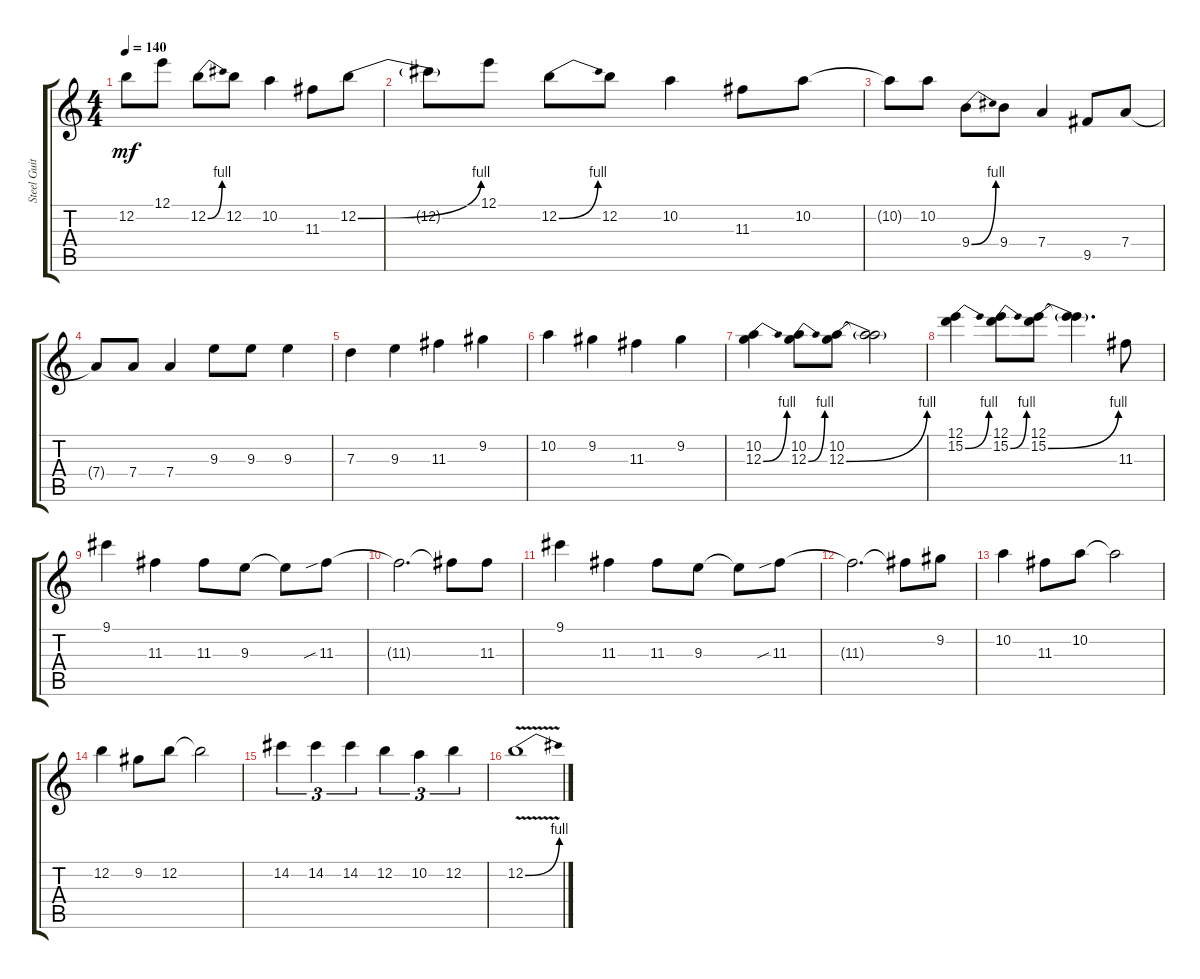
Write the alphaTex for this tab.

\track ("Steel Guitar" "Steel Guit") {instrument overdrivenguitar}
\staff {score tabs}
\tuning (E4 B3 G3 D3 A2 E2) {hide}
\ts (4 4)
\tempo 140
\clef g2
\ks c
12.2{t}.8{dy mf} 12.1.8 12.2{be (bend 0 0 60 4)}.8 12.2.8 10.2.4 11.3.8 12.2{be (bend 0 0 60 4)}.8 |
12.2{t}.8 12.1.8 12.2{be (bend 0 0 60 4)}.8 12.2.8 10.2.4 11.3.8 10.2.8 |
10.2{t}.8 10.2.8 9.4{be (bend 0 0 60 4)}.8 9.4.8 7.4.4 9.5.8 7.4.8 |
7.4{t}.8 7.4.8 7.4.4 9.3.8 9.3.8 9.3.4 |
7.3.4 9.3.4 11.3.4 9.2.4 |
10.2.4 9.2.4 11.3.4 9.2.4 |
(10.2 12.3{be (bend 0 0 60 4)}).4 (10.2 12.3{be (bend 0 0 60 4)}).8 (10.2 12.3{be (bend 0 0 60 4)}).8 (10.2{t} 12.3{t}).2 |
(12.1 15.2{be (bend 0 0 60 4)}).4 (12.1 15.2{be (bend 0 0 60 4)}).8 (12.1 15.2{be (bend 0 0 60 4)}).8 (12.1{t} 15.2{t}).4{d} 11.3.8 |
9.1.4 11.3.4 11.3.8 9.3.8 9.3{t}.8 11.3{sib}.8 |
11.3{t}.2{d} 11.3{t}.8 11.3.8 |
9.1.4 11.3.4 11.3.8 9.3.8 9.3{t}.8 11.3{sib}.8 |
11.3{t}.2{d} 11.3{t}.8 9.2.8 |
10.2.4 11.3.8 10.2.8 10.2{t}.2 |
12.2.4 9.2.8 12.2.8 12.2{t}.2 |
14.2.4{tu (3 2)} 14.2.4{tu (3 2)} 14.2.4{tu (3 2)} 12.2.4{tu (3 2)} 10.2.4{tu (3 2)} 12.2.4{tu (3 2)} |
12.2{be (bend 0 0 60 4) v}.1
